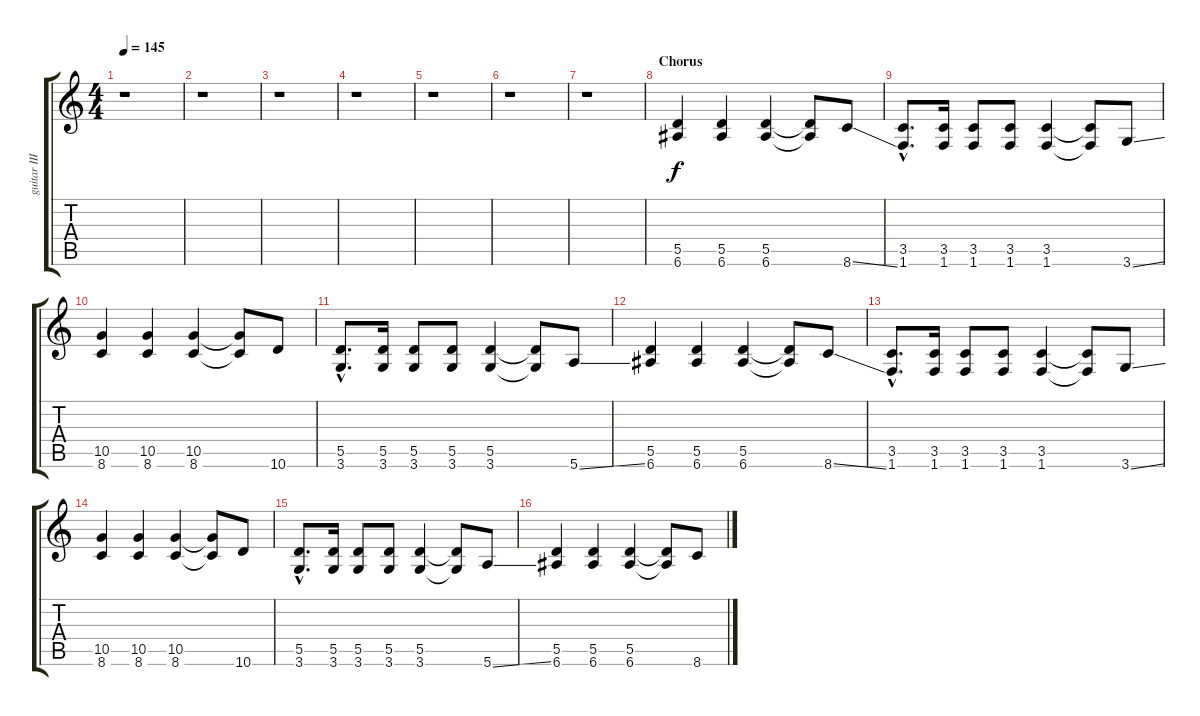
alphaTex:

\track ("guitar III" "guitar III") {instrument electricguitarmuted}
\staff {score tabs}
\tuning (E4 B3 G3 D3 A2 E2) {hide}
\ts (4 4)
\tempo 145
\clef g2
\ks c
r.1{dy f} |
r.1 |
r.1 |
r.1 |
r.1 |
r.1 |
r.1 |
\section ("" "Chorus")
(5.5 6.6).4 (5.5 6.6).4 (5.5 6.6).4 (5.5{t} 6.6{t}).8 8.6{ss}.8 |
(3.5{hac} 1.6{hac}).8{d} (3.5 1.6).16 (3.5 1.6).8 (3.5 1.6).8 (3.5 1.6).4 (3.5{t} 1.6{t}).8 3.6{ss}.8 |
(10.5 8.6).4 (10.5 8.6).4 (10.5 8.6).4 (10.5{t} 8.6{t}).8 10.6.8 |
(5.5{hac} 3.6{hac}).8{d} (5.5 3.6).16 (5.5 3.6).8 (5.5 3.6).8 (5.5 3.6).4 (5.5{t} 3.6{t}).8 5.6{ss}.8 |
(5.5 6.6).4 (5.5 6.6).4 (5.5 6.6).4 (5.5{t} 6.6{t}).8 8.6{ss}.8 |
(3.5{hac} 1.6{hac}).8{d} (3.5 1.6).16 (3.5 1.6).8 (3.5 1.6).8 (3.5 1.6).4 (3.5{t} 1.6{t}).8 3.6{ss}.8 |
(10.5 8.6).4 (10.5 8.6).4 (10.5 8.6).4 (10.5{t} 8.6{t}).8 10.6.8 |
(5.5{hac} 3.6{hac}).8{d} (5.5 3.6).16 (5.5 3.6).8 (5.5 3.6).8 (5.5 3.6).4 (5.5{t} 3.6{t}).8 5.6{ss}.8 |
(5.5 6.6).4 (5.5 6.6).4 (5.5 6.6).4 (5.5{t} 6.6{t}).8 8.6{ss}.8
